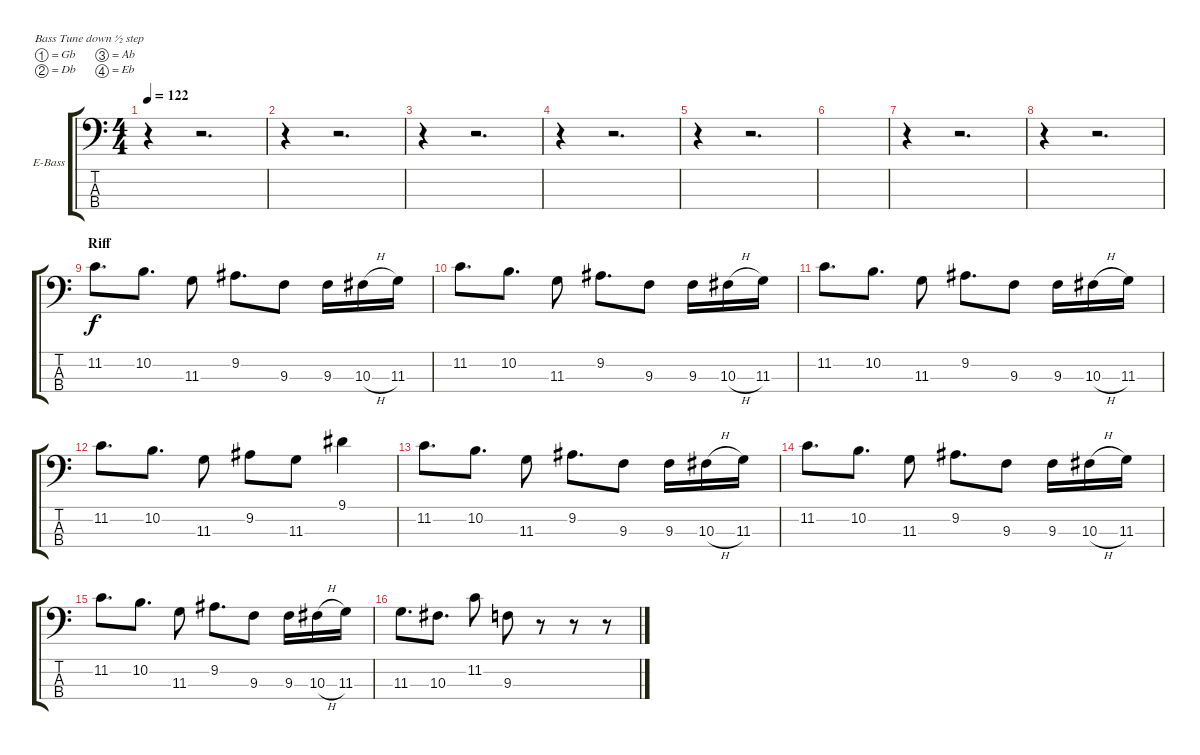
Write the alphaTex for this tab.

\bracketExtendMode groupsimilarinstruments
\firstSystemTrackNameOrientation horizontal
\otherSystemsTrackNameOrientation horizontal
\track ("Todd Kerns distorsion" "E-Bass") {instrument electricbassfinger}
\staff {score tabs}
\tuning (Gb2 Db2 Ab1 Eb1)
\ts (4 4)
\tempo 122
\clef f4
\ks c
r.4{dy f} r.2{d} |
r.4 r.2{d} |
r.4 r.2{d} |
r.4 r.2{d} |
r.4 r.2{d} |
|
r.4 r.2{d} |
r.4 r.2{d} |
\section ("" "Riff")
11.2.8{d} 10.2.8{d} 11.3.8 9.2.8{d} 9.3.8 9.3.16 10.3{h}.16 11.3.16 |
11.2.8{d} 10.2.8{d} 11.3.8 9.2.8{d} 9.3.8 9.3.16 10.3{h}.16 11.3.16 |
11.2.8{d} 10.2.8{d} 11.3.8 9.2.8{d} 9.3.8 9.3.16 10.3{h}.16 11.3.16 |
11.2.8{d} 10.2.8{d} 11.3.8 9.2.8 11.3.8 9.1.4 |
11.2.8{d} 10.2.8{d} 11.3.8 9.2.8{d} 9.3.8 9.3.16 10.3{h}.16 11.3.16 |
11.2.8{d} 10.2.8{d} 11.3.8 9.2.8{d} 9.3.8 9.3.16 10.3{h}.16 11.3.16 |
11.2.8{d} 10.2.8{d} 11.3.8 9.2.8{d} 9.3.8 9.3.16 10.3{h}.16 11.3.16 |
11.3.8{d} 10.3.8{d} 11.2.8 9.3.8 r.8 r.8 r.8
